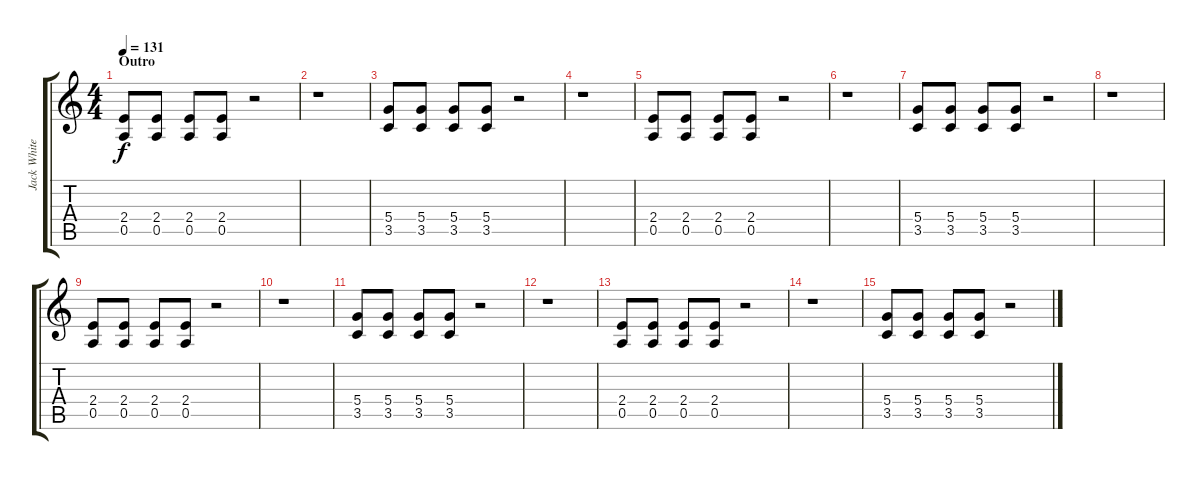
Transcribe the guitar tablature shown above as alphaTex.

\track ("Jack White - Guitar II (Guitar)" "Jack White") {instrument distortionguitar}
\staff {score tabs}
\tuning (E4 B3 G3 D3 A2 E2) {hide}
\ts (4 4)
\section ("" "Outro")
\tempo 131
\clef g2
\ks c
(2.4 0.5).8{dy f} (2.4 0.5).8 (2.4 0.5).8 (2.4 0.5).8 r.2 |
r.1 |
(5.4 3.5).8 (5.4 3.5).8 (5.4 3.5).8 (5.4 3.5).8 r.2 |
r.1 |
(2.4 0.5).8 (2.4 0.5).8 (2.4 0.5).8 (2.4 0.5).8 r.2 |
r.1 |
(5.4 3.5).8 (5.4 3.5).8 (5.4 3.5).8 (5.4 3.5).8 r.2 |
r.1 |
(2.4 0.5).8 (2.4 0.5).8 (2.4 0.5).8 (2.4 0.5).8 r.2 |
r.1 |
(5.4 3.5).8 (5.4 3.5).8 (5.4 3.5).8 (5.4 3.5).8 r.2 |
r.1 |
(2.4 0.5).8 (2.4 0.5).8 (2.4 0.5).8 (2.4 0.5).8 r.2 |
r.1 |
(5.4 3.5).8 (5.4 3.5).8 (5.4 3.5).8 (5.4 3.5).8 r.2
